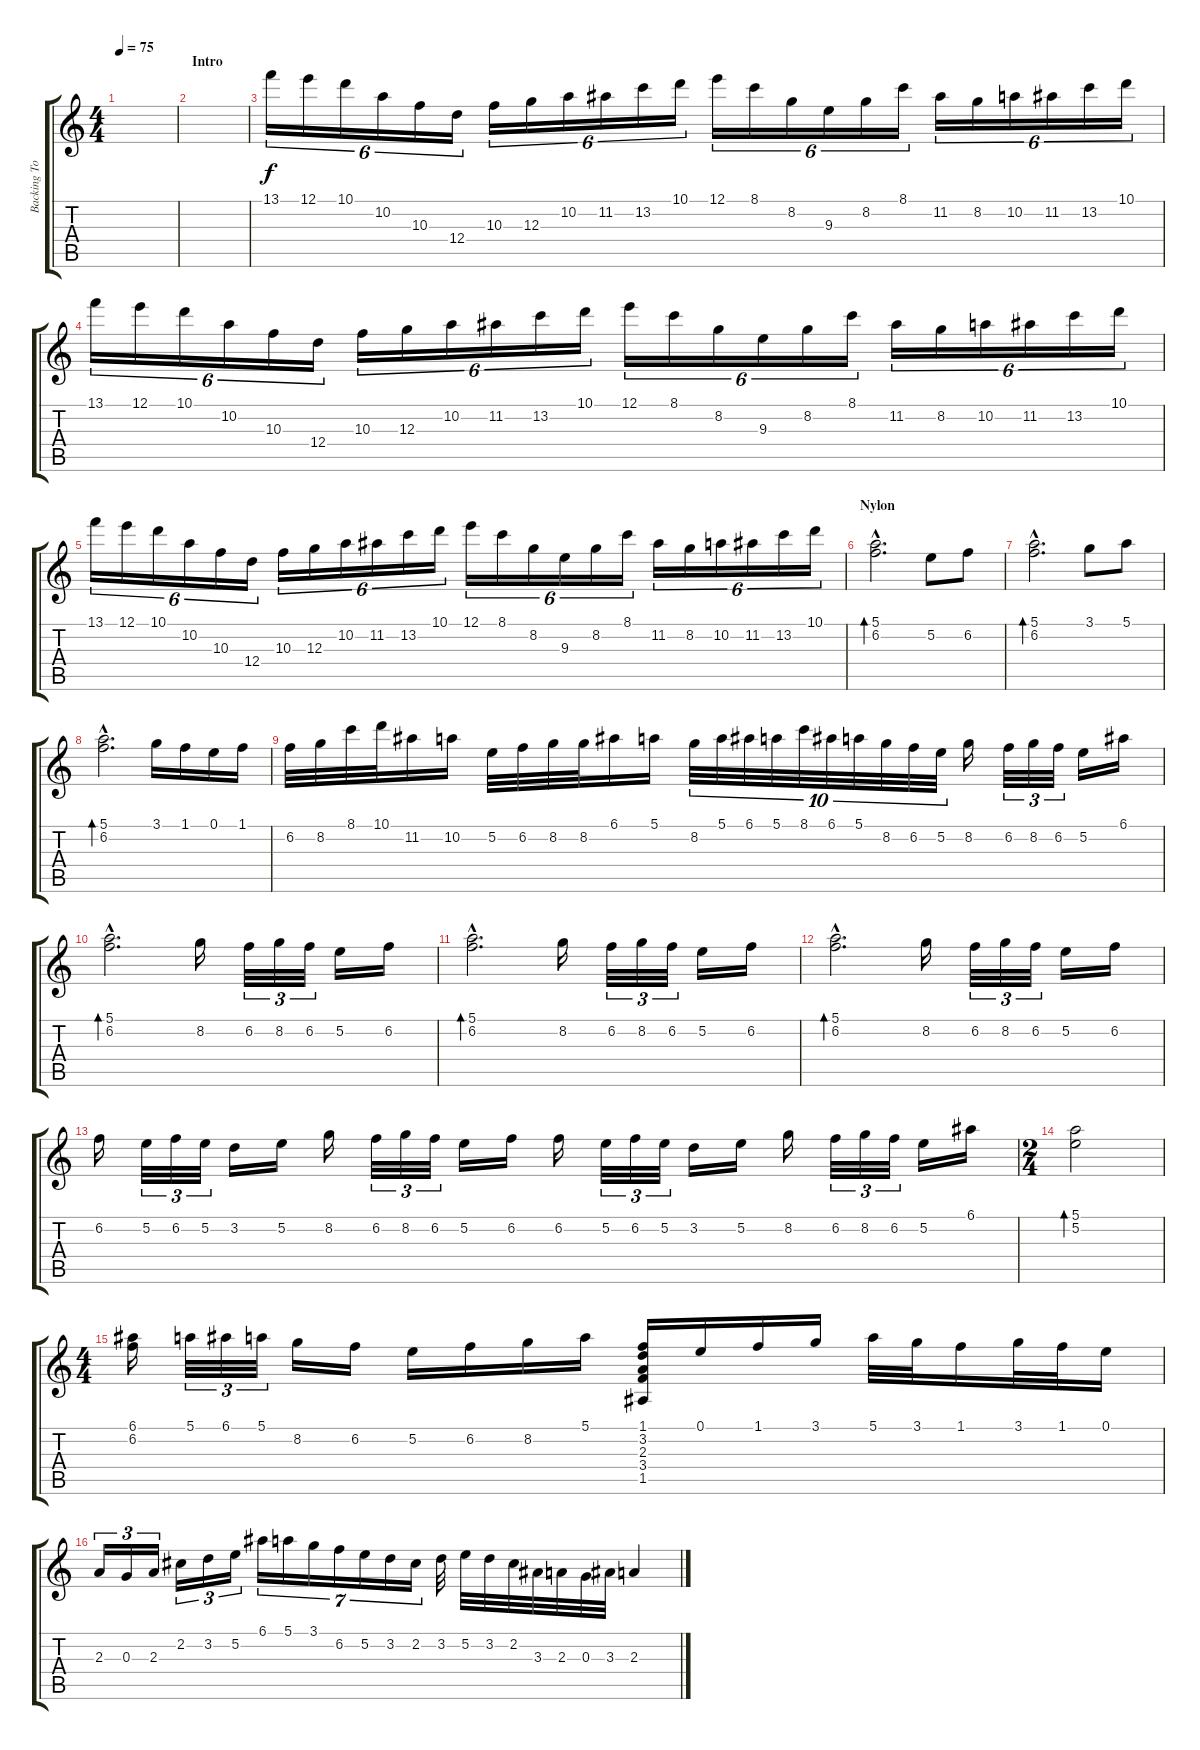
\track ("Backing Tone" "Backing To") {instrument acousticguitarsteel}
\staff {score tabs}
\tuning (E4 B3 G3 D3 A2 E2) {hide}
\ts (4 4)
\tempo 75
\clef g2
\ks c
|
\section ("" "Intro")
|
13.1.16{tu (6 4) volume 7 instrument fx4atmosphere} 12.1.16{tu (6 4)} 10.1.16{tu (6 4)} 10.2.16{tu (6 4)} 10.3.16{tu (6 4)} 12.4.16{tu (6 4)} 10.3.16{tu (6 4)} 12.3.16{tu (6 4)} 10.2.16{tu (6 4)} 11.2.16{tu (6 4)} 13.2.16{tu (6 4)} 10.1.16{tu (6 4)} 12.1.16{tu (6 4)} 8.1.16{tu (6 4)} 8.2.16{tu (6 4)} 9.3.16{tu (6 4)} 8.2.16{tu (6 4)} 8.1.16{tu (6 4)} 11.2.16{tu (6 4)} 8.2.16{tu (6 4)} 10.2.16{tu (6 4)} 11.2.16{tu (6 4)} 13.2.16{tu (6 4)} 10.1.16{tu (6 4)} |
13.1.16{tu (6 4)} 12.1.16{tu (6 4)} 10.1.16{tu (6 4)} 10.2.16{tu (6 4)} 10.3.16{tu (6 4)} 12.4.16{tu (6 4)} 10.3.16{tu (6 4)} 12.3.16{tu (6 4)} 10.2.16{tu (6 4)} 11.2.16{tu (6 4)} 13.2.16{tu (6 4)} 10.1.16{tu (6 4)} 12.1.16{tu (6 4)} 8.1.16{tu (6 4)} 8.2.16{tu (6 4)} 9.3.16{tu (6 4)} 8.2.16{tu (6 4)} 8.1.16{tu (6 4)} 11.2.16{tu (6 4)} 8.2.16{tu (6 4)} 10.2.16{tu (6 4)} 11.2.16{tu (6 4)} 13.2.16{tu (6 4)} 10.1.16{tu (6 4)} |
13.1.16{tu (6 4)} 12.1.16{tu (6 4)} 10.1.16{tu (6 4)} 10.2.16{tu (6 4)} 10.3.16{tu (6 4)} 12.4.16{tu (6 4)} 10.3.16{tu (6 4)} 12.3.16{tu (6 4)} 10.2.16{tu (6 4)} 11.2.16{tu (6 4)} 13.2.16{tu (6 4)} 10.1.16{tu (6 4)} 12.1.16{tu (6 4)} 8.1.16{tu (6 4)} 8.2.16{tu (6 4)} 9.3.16{tu (6 4)} 8.2.16{tu (6 4)} 8.1.16{tu (6 4)} 11.2.16{tu (6 4)} 8.2.16{tu (6 4)} 10.2.16{tu (6 4)} 11.2.16{tu (6 4)} 13.2.16{tu (6 4)} 10.1.16{tu (6 4)} |
\section ("" "Nylon ")
(5.1{hac} 6.2{hac}).2{d bd 240 volume 13 instrument acousticguitarsteel} 5.2.8 6.2.8 |
(5.1{hac} 6.2{hac}).2{d bd 240} 3.1.8 5.1.8 |
(5.1{hac} 6.2{hac}).2{d bd 240} 3.1.16 1.1.16 0.1.16 1.1.16 |
6.2.32 8.2.32 8.1.32 10.1.32 11.2.16 10.2.16 5.2.32 6.2.32 8.2.32 8.2.32 6.1.16 5.1.16 8.2.32{tu (10 8)} 5.1.32{tu (10 8)} 6.1.32{tu (10 8)} 5.1.32{tu (10 8)} 8.1.32{tu (10 8)} 6.1.32{tu (10 8)} 5.1.32{tu (10 8)} 8.2.32{tu (10 8)} 6.2.32{tu (10 8)} 5.2.32{tu (10 8)} 8.2.16 6.2.32{tu (3 2)} 8.2.32{tu (3 2)} 6.2.32{tu (3 2)} 5.2.16 6.1.16 |
(5.1{hac} 6.2{hac}).2{d bd 240 volume 13 instrument acousticguitarsteel} 8.2.16 6.2.32{tu (3 2)} 8.2.32{tu (3 2)} 6.2.32{tu (3 2)} 5.2.16 6.2.16 |
(5.1{hac} 6.2{hac}).2{d bd 240} 8.2.16 6.2.32{tu (3 2)} 8.2.32{tu (3 2)} 6.2.32{tu (3 2)} 5.2.16 6.2.16 |
(5.1{hac} 6.2{hac}).2{d bd 240} 8.2.16 6.2.32{tu (3 2)} 8.2.32{tu (3 2)} 6.2.32{tu (3 2)} 5.2.16 6.2.16 |
6.2.16 5.2.32{tu (3 2)} 6.2.32{tu (3 2)} 5.2.32{tu (3 2)} 3.2.16 5.2.16 8.2.16 6.2.32{tu (3 2)} 8.2.32{tu (3 2)} 6.2.32{tu (3 2)} 5.2.16 6.2.16 6.2.16 5.2.32{tu (3 2)} 6.2.32{tu (3 2)} 5.2.32{tu (3 2)} 3.2.16 5.2.16 8.2.16 6.2.32{tu (3 2)} 8.2.32{tu (3 2)} 6.2.32{tu (3 2)} 5.2.16 6.1.16 |
\ts (2 4)
(5.1 5.2).2{bd 120} |
\ts (4 4)
(6.1 6.2).16 5.1.32{tu (3 2)} 6.1.32{tu (3 2)} 5.1.32{tu (3 2)} 8.2.16 6.2.16 5.2.16 6.2.16 8.2.16 5.1.16 (1.1 3.2 2.3 3.4 1.5).16 0.1.16 1.1.16 3.1.16 5.1.32 3.1.32 1.1.16 3.1.32 1.1.32 0.1.16 |
2.3.16{tu (3 2)} 0.3.16{tu (3 2)} 2.3.16{tu (3 2)} 2.2.16{tu (3 2)} 3.2.16{tu (3 2)} 5.2.16{tu (3 2)} 6.1.16{tu (7 4)} 5.1.16{tu (7 4)} 3.1.16{tu (7 4)} 6.2.16{tu (7 4)} 5.2.16{tu (7 4)} 3.2.16{tu (7 4)} 2.2.16{tu (7 4)} 3.2.32 5.2.32 3.2.32 2.2.32 3.3.32 2.3.32 0.3.32 3.3.32 2.3.4
